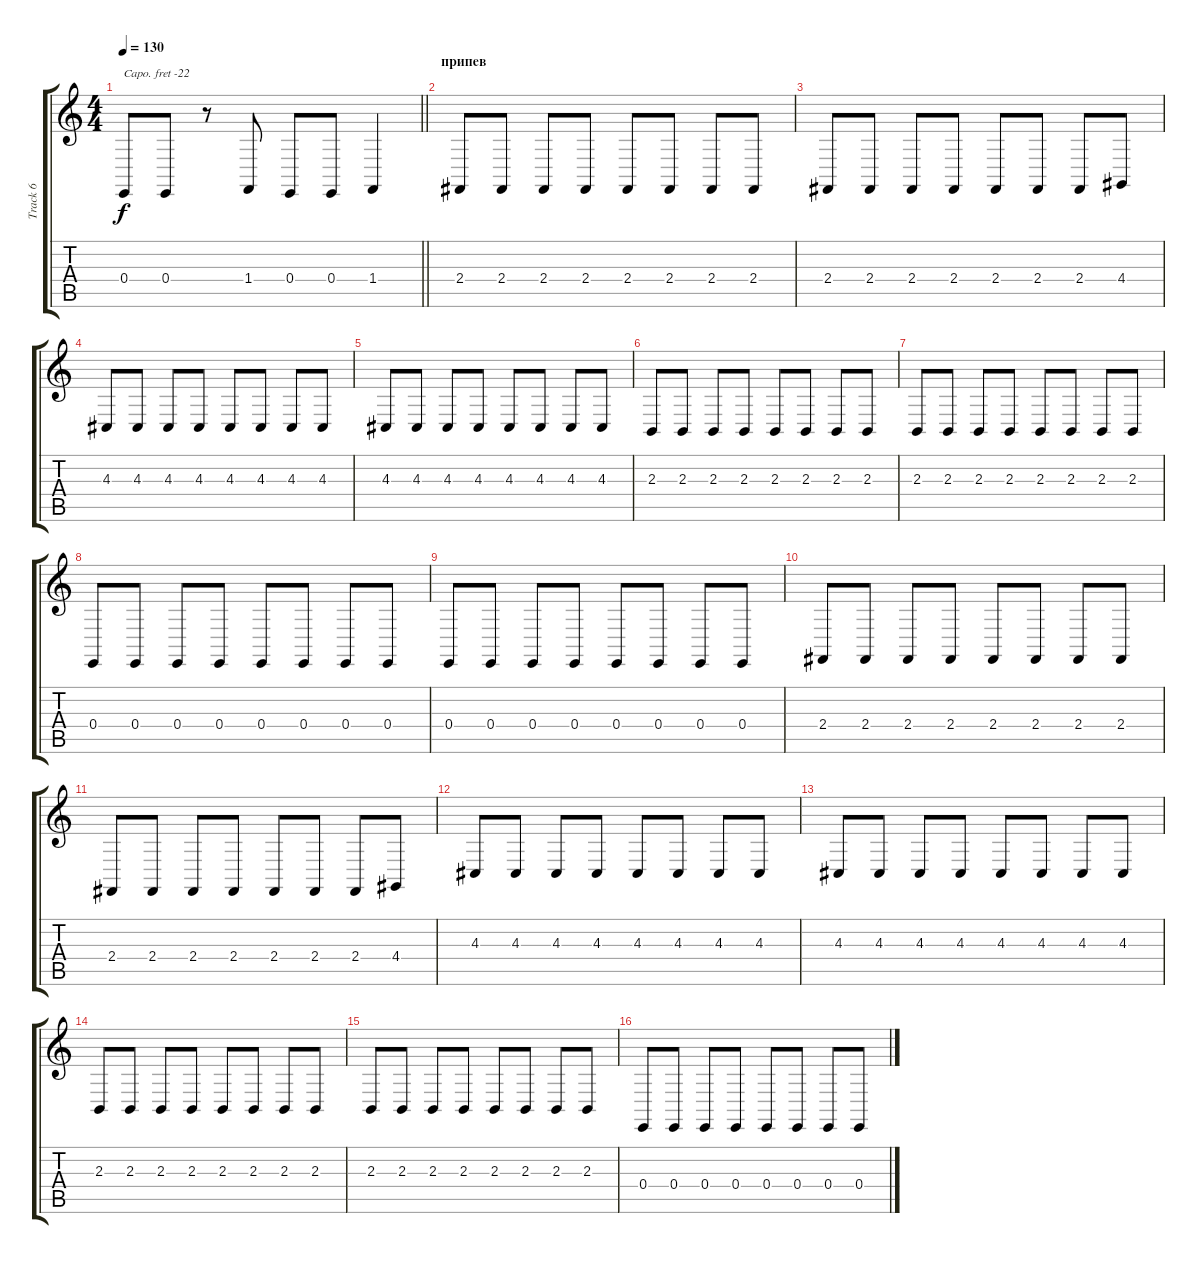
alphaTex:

\track ("Track 6" "Track 6") {instrument electricbassfinger}
\staff {score tabs}
\capo -22
\tuning (E4 B3 G3 D3 A2 E2) {hide}
\ts (4 4)
\tempo 130
\clef g2
\barLineRight lightlight
\ks c
0.4.8{dy f} 0.4.8 r.8 1.4.8 0.4.8 0.4.8 1.4.4 |
\section ("" "припев")
2.4.8 2.4.8 2.4.8 2.4.8 2.4.8 2.4.8 2.4.8 2.4.8 |
2.4.8 2.4.8 2.4.8 2.4.8 2.4.8 2.4.8 2.4.8 4.4.8 |
4.3.8 4.3.8 4.3.8 4.3.8 4.3.8 4.3.8 4.3.8 4.3.8 |
4.3.8 4.3.8 4.3.8 4.3.8 4.3.8 4.3.8 4.3.8 4.3.8 |
2.3.8 2.3.8 2.3.8 2.3.8 2.3.8 2.3.8 2.3.8 2.3.8 |
2.3.8 2.3.8 2.3.8 2.3.8 2.3.8 2.3.8 2.3.8 2.3.8 |
0.4.8 0.4.8 0.4.8 0.4.8 0.4.8 0.4.8 0.4.8 0.4.8 |
0.4.8 0.4.8 0.4.8 0.4.8 0.4.8 0.4.8 0.4.8 0.4.8 |
2.4.8 2.4.8 2.4.8 2.4.8 2.4.8 2.4.8 2.4.8 2.4.8 |
2.4.8 2.4.8 2.4.8 2.4.8 2.4.8 2.4.8 2.4.8 4.4.8 |
4.3.8 4.3.8 4.3.8 4.3.8 4.3.8 4.3.8 4.3.8 4.3.8 |
4.3.8 4.3.8 4.3.8 4.3.8 4.3.8 4.3.8 4.3.8 4.3.8 |
2.3.8 2.3.8 2.3.8 2.3.8 2.3.8 2.3.8 2.3.8 2.3.8 |
2.3.8 2.3.8 2.3.8 2.3.8 2.3.8 2.3.8 2.3.8 2.3.8 |
0.4.8 0.4.8 0.4.8 0.4.8 0.4.8 0.4.8 0.4.8 0.4.8
